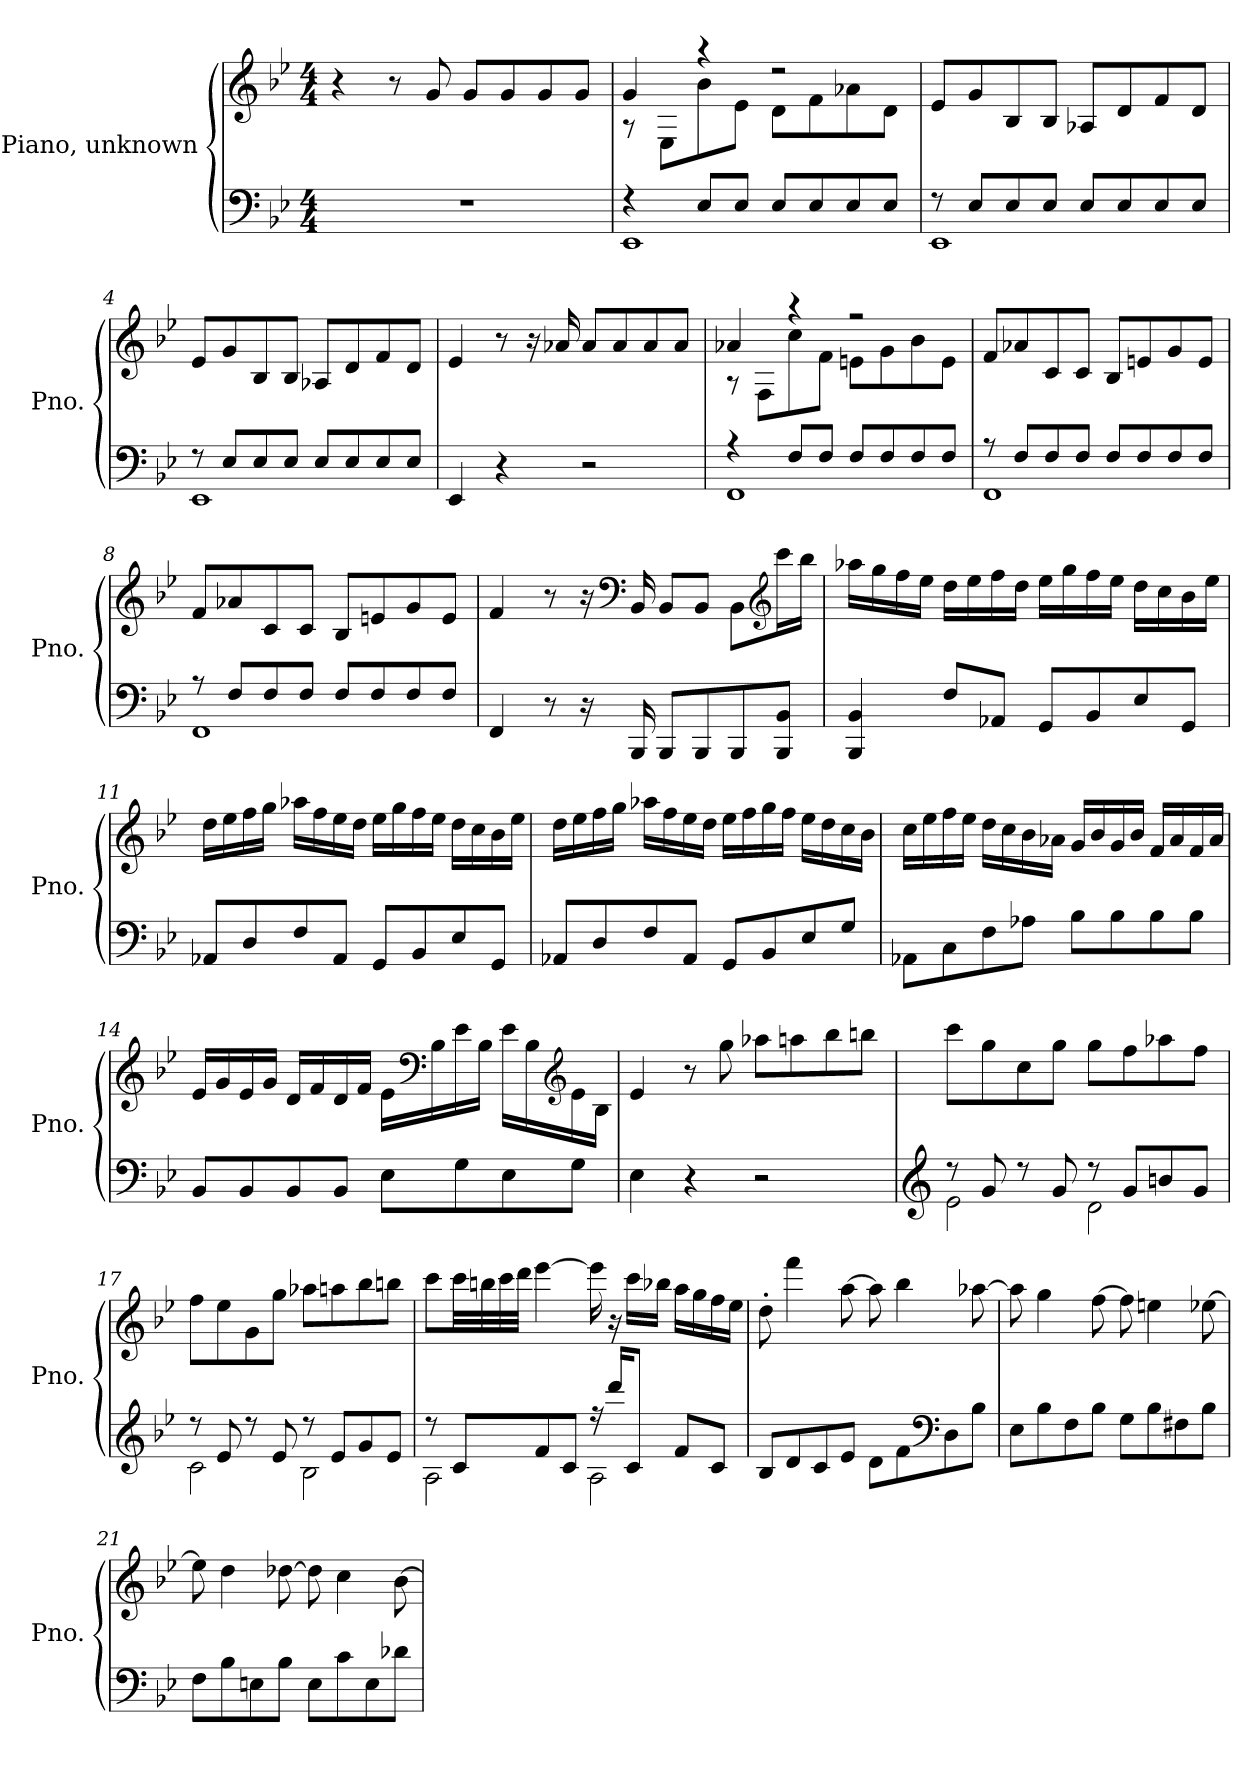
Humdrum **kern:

**kern	**kern
*part1	*part1
*staff2	*staff1
*I"Piano, unknown	*
*I'Pno.	*
*clefF4	*clefG2
*k[b-e-]	*k[b-e-]
*M4/4	*M4/4
*MM120	*MM120
=1	=1
1r	4r
.	8r
.	8g/
.	8g/L
.	8g/
.	8g/
.	8g/J
=2	=2
*^	*^
4r	1EE-	4g/	8r
.	.	.	8E-\L
8E-/L	.	4r	8b-\
8E-/J	.	.	8e-\J
8E-/L	.	2r	8d\L
8E-/	.	.	8f\
8E-/	.	.	8a-X\
8E-/J	.	.	8d\J
*	*	*v	*v
=3	=3	=3
8r	1EE-	8e-/L
8E-/L	.	8g/
8E-/	.	8B-/
8E-/J	.	8B-/J
8E-/L	.	8A-X/L
8E-/	.	8d/
8E-/	.	8f/
8E-/J	.	8d/J
=4	=4	=4
8r	1EE-	8e-/L
8E-/L	.	8g/
8E-/	.	8B-/
8E-/J	.	8B-/J
8E-/L	.	8A-X/L
8E-/	.	8d/
8E-/	.	8f/
8E-/J	.	8d/J
*v	*v	*
!!LO:LB:g=z
=5	=5
4EE-/	4e-/
4r	8r
.	16r
.	16a-X/
2r	8a-/L
.	8a-/
.	8a-/
.	8a-/J
=6	=6
*^	*^
4r	1FF	4a-X/	8r
.	.	.	8F\L
8F/L	.	4r	8cc\
8F/J	.	.	8f\J
8F/L	.	2r	8en\L
8F/	.	.	8g\
8F/	.	.	8b-\
8F/J	.	.	8e\J
*	*	*v	*v
=7	=7	=7
8r	1FF	8f/L
8F/L	.	8a-X/
8F/	.	8c/
8F/J	.	8c/J
8F/L	.	8B-/L
8F/	.	8en/
8F/	.	8g/
8F/J	.	8e/J
=8	=8	=8
8r	1FF	8f/L
8F/L	.	8a-X/
8F/	.	8c/
8F/J	.	8c/J
8F/L	.	8B-/L
8F/	.	8en/
8F/	.	8g/
8F/J	.	8e/J
*v	*v	*
!!LO:LB:g=z
=9	=9
4FF/	4f/
8r	8r
16r	16r
*	*clefF4
16BBB-/	16BB-/
8BBB-/L	8BB-/L
8BBB-/	8BB-/J
8BBB-/	8BB-\L
*	*clefG2
8BBB-/ 8BB-/J	16ccc\L
.	16bb-\JJ
=10	=10
4BBB-/ 4BB-/	16aa-X\LL
.	16gg\
.	16ff\
.	16ee-\JJ
8F/L	16dd\LL
.	16ee-\
8AA-X/J	16ff\
.	16dd\JJ
8GG/L	16ee-\LL
.	16gg\
8BB-/	16ff\
.	16ee-\JJ
8E-/	16dd\LL
.	16cc\
8GG/J	16b-\
.	16ee-\JJ
!!LO:LB:g=z
=11	=11
8AA-X/L	16dd\LL
.	16ee-\
8D/	16ff\
.	16gg\JJ
8F/	16aa-X\LL
.	16ff\
8AA-/J	16ee-\
.	16dd\JJ
8GG/L	16ee-\LL
.	16gg\
8BB-/	16ff\
.	16ee-\JJ
8E-/	16dd\LL
.	16cc\
8GG/J	16b-\
.	16ee-\JJ
=12	=12
8AA-X/L	16dd\LL
.	16ee-\
8D/	16ff\
.	16gg\JJ
8F/	16aa-X\LL
.	16ff\
8AA-/J	16ee-\
.	16dd\JJ
8GG/L	16ee-\LL
.	16ff\
8BB-/	16gg\
.	16ff\JJ
8E-/	16ee-\LL
.	16dd\
8G/J	16cc\
.	16b-\JJ
!!LO:LB:g=z
=13	=13
8AA-X\L	16cc\LL
.	16ee-\
8C\	16ff\
.	16ee-\JJ
8F\	16dd\LL
.	16cc\
8A-X\J	16b-\
.	16a-X\JJ
8B-\L	16g/LL
.	16b-/
8B-\	16g/
.	16b-/JJ
8B-\	16f/LL
.	16a-/
8B-\J	16f/
.	16a-/JJ
=14	=14
8BB-/L	16e-/LL
.	16g/
8BB-/	16e-/
.	16g/JJ
8BB-/	16d/LL
.	16f/
8BB-/J	16d/
.	16f/JJ
8E-\L	16e-\LL
*	*clefF4
.	16B-\
8G\	16e-\
.	16B-\JJ
8E-\	16e-\LL
.	16B-\
*	*clefG2
8G\J	16e-\
.	16B-\JJ
!!LO:LB:g=z
=15	=15
4E-\	4e-/
4r	8r
.	8gg\
2r	8aa-X\L
.	8aan\
.	8bb-\
.	8bbn\J
=16	=16
*clefG2	*
*^	*
8r	2e-\	8ccc\L
8g/	.	8gg\
8r	.	8cc\
8g/	.	8gg\J
8r	2d\	8gg\L
8g/L	.	8ff\
8bn/	.	8aa-X\
8g/J	.	8ff\J
=17	=17	=17
8r	2c\	8ff\L
8e-/	.	8ee-\
8r	.	8g\
8e-/	.	8gg\J
8r	2B-\	8aa-X\L
8e-/L	.	8aan\
8g/	.	8bb-\
8e-/J	.	8bbn\J
!!LO:PB:g=z
=18	=18	=18
8r	2A\	8ccc\L
8c/L	.	32ccc\LL
.	.	32bbn\
.	.	32ccc\
.	.	32ddd\JJJ
8f/	.	[4eee-\
8c/J	.	.
16r	2A\	16eee-\]
16ddd/KL	.	16r
8c/J	.	16ccc\LL
.	.	16bb-X\JJ
8f/L	.	16aa\LL
.	.	16gg\
8c/J	.	16ff\
.	.	16ee-\JJ
*v	*v	*
=19	=19
8B-/L	8dd'\
8d/	4fff\
8c/	.
8e-/J	[8aa\
8d\L	8aa\]
8f\	4bb-\
*clefF4	*
8D\	.
8B-\J	[8aa-X\
=20	=20
8E-\L	8aa-\]
8B-\	4gg\
8F\	.
8B-\J	[8ff\
8G\L	8ff\]
8B-\	4een\
8F#X\	.
8B-\J	[8ee-X\
!!LO:LB:g=z
=21	=21
8F\L	8ee-\]
8B-\	4dd\
8En\	.
8B-\J	[8dd-X\
8E\L	8dd-\]
8c\	4cc\
8E\	.
8d-X\J	[8b-\
=	=
*-	*-
